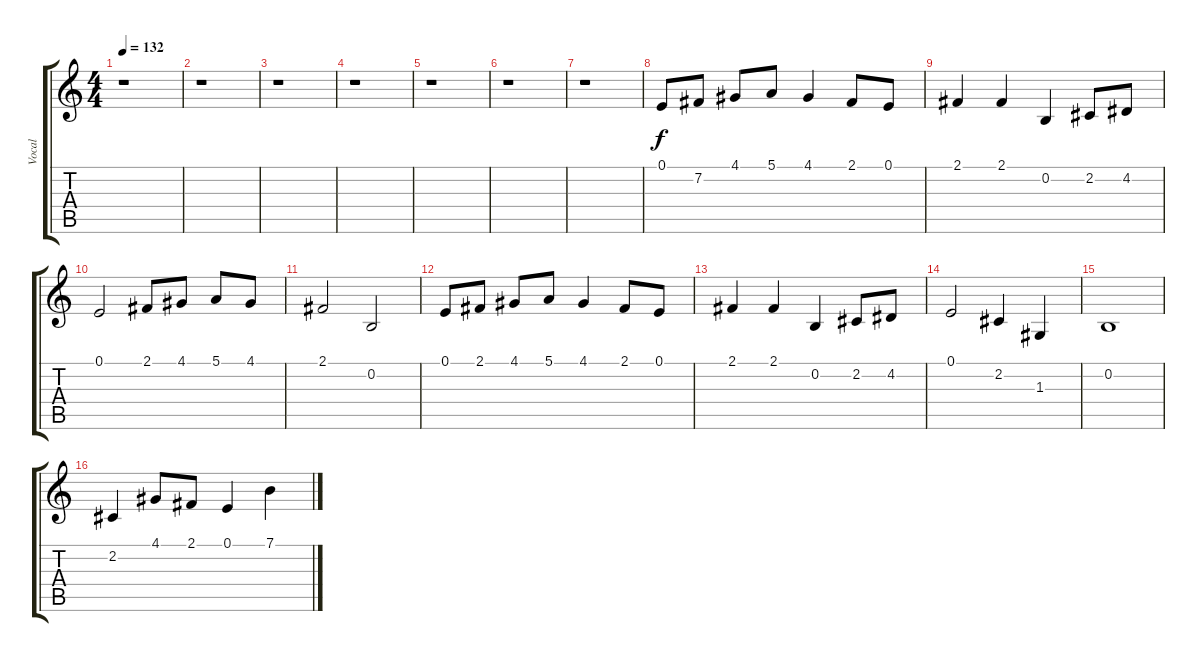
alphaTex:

\track ("Vocal" "Vocal") {instrument sopranosax}
\staff {score tabs}
\tuning (E4 B3 G3 D3 A2 E2) {hide}
\ts (4 4)
\tempo 132
\clef g2
\ks c
r.1{dy f} |
r.1 |
r.1 |
r.1 |
r.1 |
r.1 |
r.1 |
0.1.8 7.2.8 4.1.8 5.1.8 4.1.4 2.1.8 0.1.8 |
2.1.4 2.1.4 0.2.4 2.2.8 4.2.8 |
0.1.2 2.1.8 4.1.8 5.1.8 4.1.8 |
2.1.2 0.2.2 |
0.1.8 2.1.8 4.1.8 5.1.8 4.1.4 2.1.8 0.1.8 |
2.1.4 2.1.4 0.2.4 2.2.8 4.2.8 |
0.1.2 2.2.4 1.3.4 |
0.2.1 |
2.2.4 4.1.8 2.1.8 0.1.4 7.1.4
